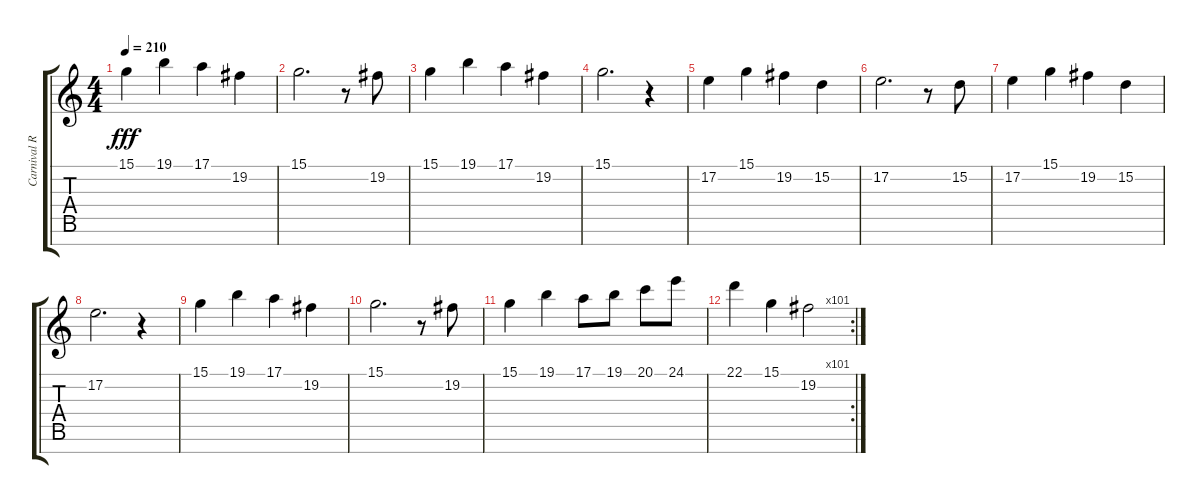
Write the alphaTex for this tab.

\track ("Carnival RH" "Carnival R") {instrument harpsichord}
\staff {score tabs}
\tuning (E4 B3 G3 D3 A2 E2 B1) {hide}
\ts (4 4)
\tempo 210
\clef g2
\ks c
15.1.4{dy fff} 19.1.4 17.1.4 19.2.4 |
15.1.2{d} r.8 19.2.8 |
15.1.4 19.1.4 17.1.4 19.2.4 |
15.1.2{d} r.4 |
17.2.4 15.1.4 19.2.4 15.2.4 |
17.2.2{d} r.8 15.2.8 |
17.2.4 15.1.4 19.2.4 15.2.4 |
17.2.2{d} r.4 |
15.1.4 19.1.4 17.1.4 19.2.4 |
15.1.2{d} r.8 19.2.8 |
15.1.4 19.1.4 17.1.8 19.1.8 20.1.8 24.1.8 |
\rc 101
22.1.4 15.1.4 19.2.2
